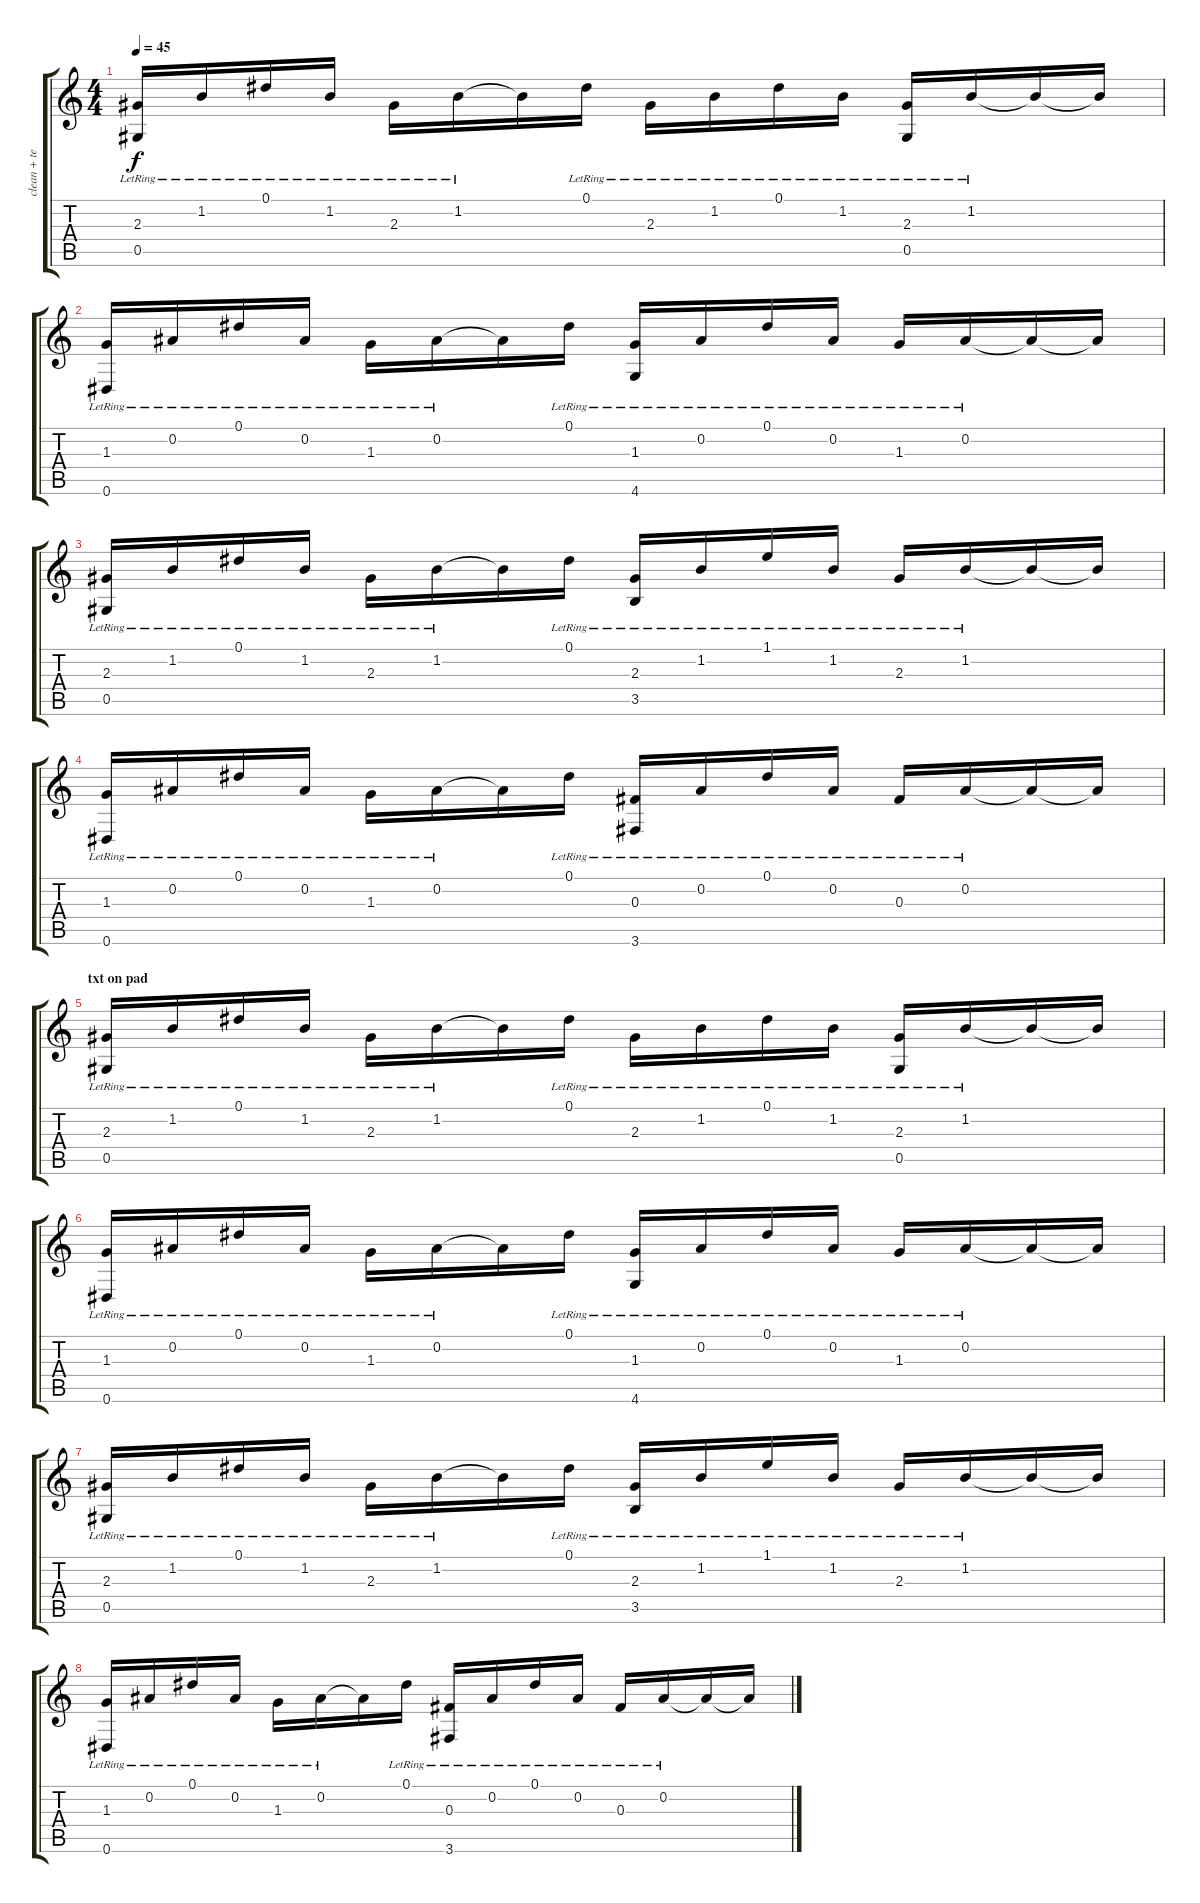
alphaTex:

\track ("clean + text" "clean + te") {instrument electricguitarjazz}
\staff {score tabs}
\tuning (Eb4 Bb3 Gb3 Db3 Ab2 Eb2) {hide}
\ts (4 4)
\tempo 45
\clef g2
\ks c
(2.3{lr} 0.5{lr}).16{dy f} 1.2{lr}.16 0.1{lr}.16 1.2{lr}.16 2.3{lr}.16 1.2{lr}.16 1.2{t}.16 0.1{lr}.16 2.3{lr}.16 1.2{lr}.16 0.1{lr}.16 1.2{lr}.16 (2.3{lr} 0.5{lr}).16 1.2{lr}.16 1.2{t}.16 1.2{t}.16 |
(1.3{lr} 0.6{lr}).16 0.2{lr}.16 0.1{lr}.16 0.2{lr}.16 1.3{lr}.16 0.2{lr}.16 0.2{t}.16 0.1{lr}.16 (1.3{lr} 4.6{lr}).16 0.2{lr}.16 0.1{lr}.16 0.2{lr}.16 1.3{lr}.16 0.2{lr}.16 0.2{t}.16 0.2{t}.16 |
(2.3{lr} 0.5{lr}).16 1.2{lr}.16 0.1{lr}.16 1.2{lr}.16 2.3{lr}.16 1.2{lr}.16 1.2{t}.16 0.1{lr}.16 (2.3{lr} 3.5{lr}).16 1.2{lr}.16 1.1{lr}.16 1.2{lr}.16 2.3{lr}.16 1.2{lr}.16 1.2{t}.16 1.2{t}.16 |
(1.3{lr} 0.6{lr}).16 0.2{lr}.16 0.1{lr}.16 0.2{lr}.16 1.3{lr}.16 0.2{lr}.16 0.2{t}.16 0.1{lr}.16 (0.3{lr} 3.6{lr}).16 0.2{lr}.16 0.1{lr}.16 0.2{lr}.16 0.3{lr}.16 0.2{lr}.16 0.2{t}.16 0.2{t}.16 |
\section ("" "txt on pad")
(2.3{lr} 0.5{lr}).16 1.2{lr}.16 0.1{lr}.16 1.2{lr}.16 2.3{lr}.16 1.2{lr}.16 1.2{t}.16 0.1{lr}.16 2.3{lr}.16 1.2{lr}.16 0.1{lr}.16 1.2{lr}.16 (2.3{lr} 0.5{lr}).16 1.2{lr}.16 1.2{t}.16 1.2{t}.16 |
(1.3{lr} 0.6{lr}).16 0.2{lr}.16 0.1{lr}.16 0.2{lr}.16 1.3{lr}.16 0.2{lr}.16 0.2{t}.16 0.1{lr}.16 (1.3{lr} 4.6{lr}).16 0.2{lr}.16 0.1{lr}.16 0.2{lr}.16 1.3{lr}.16 0.2{lr}.16 0.2{t}.16 0.2{t}.16 |
(2.3{lr} 0.5{lr}).16 1.2{lr}.16 0.1{lr}.16 1.2{lr}.16 2.3{lr}.16 1.2{lr}.16 1.2{t}.16 0.1{lr}.16 (2.3{lr} 3.5{lr}).16 1.2{lr}.16 1.1{lr}.16 1.2{lr}.16 2.3{lr}.16 1.2{lr}.16 1.2{t}.16 1.2{t}.16 |
(1.3{lr} 0.6{lr}).16 0.2{lr}.16 0.1{lr}.16 0.2{lr}.16 1.3{lr}.16 0.2{lr}.16 0.2{t}.16 0.1{lr}.16 (0.3{lr} 3.6{lr}).16 0.2{lr}.16 0.1{lr}.16 0.2{lr}.16 0.3{lr}.16 0.2{lr}.16 0.2{t}.16 0.2{t}.16
